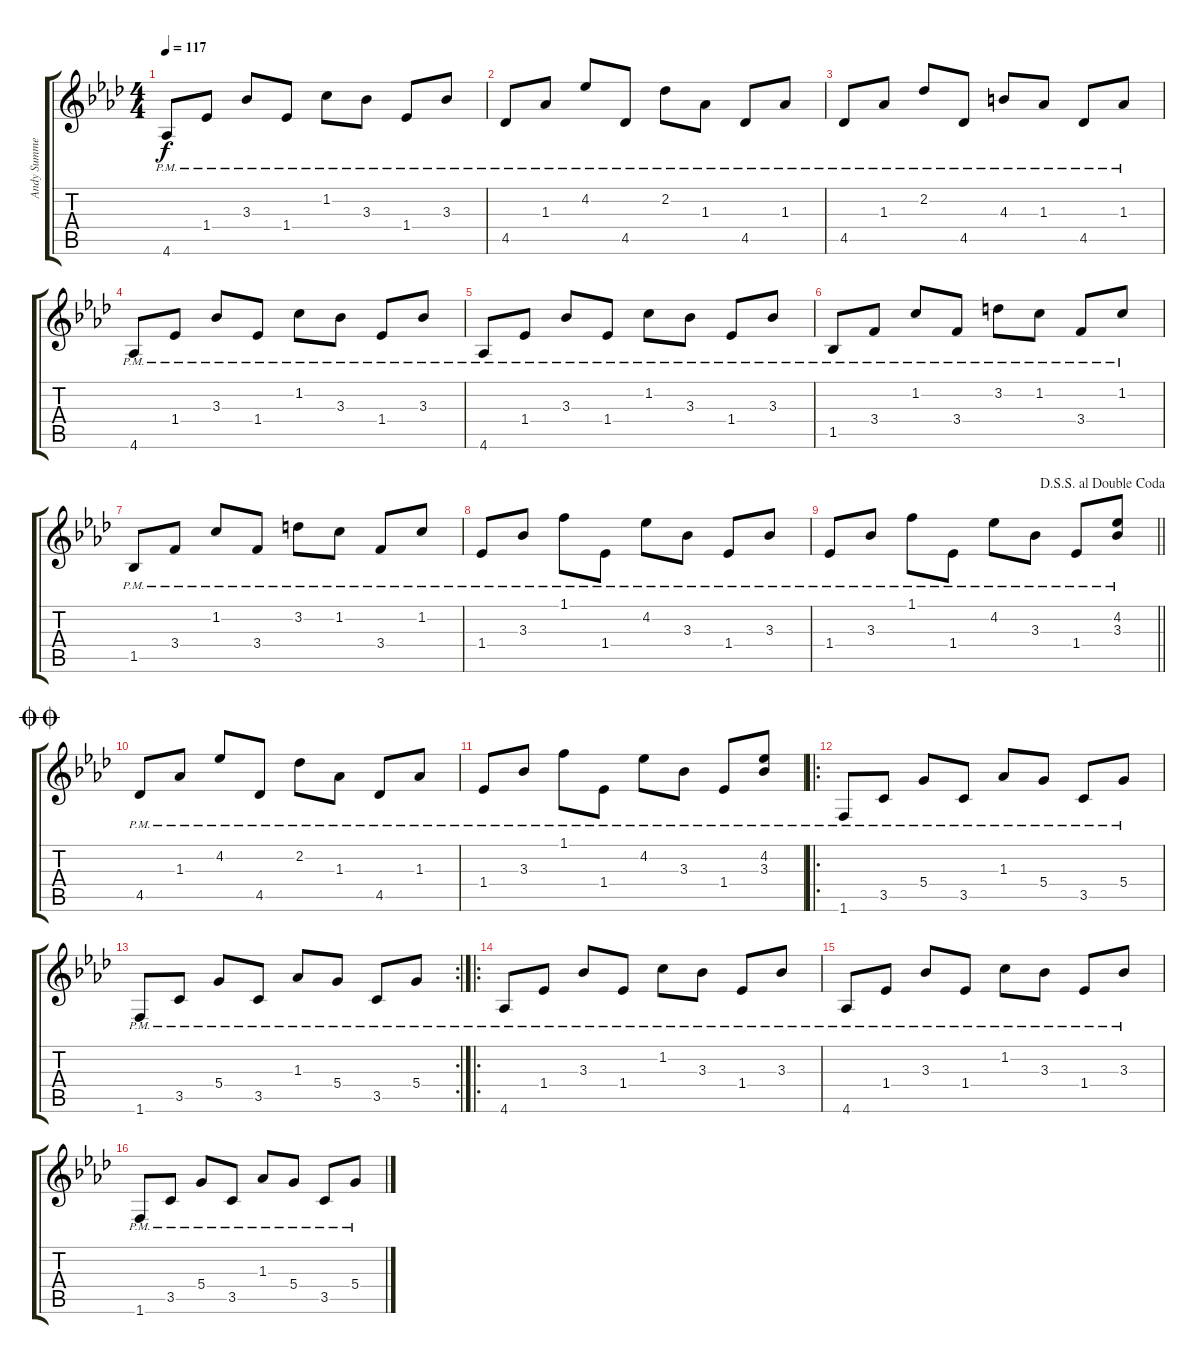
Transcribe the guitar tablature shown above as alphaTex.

\track ("Andy Summers - Capo on 1" "Andy Summe") {instrument electricguitarjazz}
\staff {score tabs}
\tuning (E4 B3 G3 D3 A2 E2) {hide}
\ts (4 4)
\tempo 117
\clef g2
\ks ab
4.6{pm}.8{dy f} 1.4{pm}.8 3.3{pm}.8 1.4{pm}.8 1.2{pm}.8 3.3{pm}.8 1.4{pm}.8 3.3{pm}.8 |
4.5{pm}.8 1.3{pm}.8 4.2{pm}.8 4.5{pm}.8 2.2{pm}.8 1.3{pm}.8 4.5{pm}.8 1.3{pm}.8 |
4.5{pm}.8 1.3{pm}.8 2.2{pm}.8 4.5{pm}.8 4.3{pm}.8 1.3{pm}.8 4.5{pm}.8 1.3{pm}.8 |
4.6{pm}.8 1.4{pm}.8 3.3{pm}.8 1.4{pm}.8 1.2{pm}.8 3.3{pm}.8 1.4{pm}.8 3.3{pm}.8 |
4.6{pm}.8 1.4{pm}.8 3.3{pm}.8 1.4{pm}.8 1.2{pm}.8 3.3{pm}.8 1.4{pm}.8 3.3{pm}.8 |
1.5{pm}.8 3.4{pm}.8 1.2{pm}.8 3.4{pm}.8 3.2{pm}.8 1.2{pm}.8 3.4{pm}.8 1.2{pm}.8 |
1.5{pm}.8 3.4{pm}.8 1.2{pm}.8 3.4{pm}.8 3.2{pm}.8 1.2{pm}.8 3.4{pm}.8 1.2{pm}.8 |
1.4{pm}.8 3.3{pm}.8 1.1{pm}.8 1.4{pm}.8 4.2{pm}.8 3.3{pm}.8 1.4{pm}.8 3.3{pm}.8 |
\jump dalsegnosegnoaldoublecoda
\barLineRight lightlight
1.4{pm}.8 3.3{pm}.8 1.1{pm}.8 1.4{pm}.8 4.2{pm}.8 3.3{pm}.8 1.4{pm}.8 (4.2{pm} 3.3{pm}).8 |
\jump doublecoda
4.5{pm}.8 1.3{pm}.8 4.2{pm}.8 4.5{pm}.8 2.2{pm}.8 1.3{pm}.8 4.5{pm}.8 1.3{pm}.8 |
1.4{pm}.8 3.3{pm}.8 1.1{pm}.8 1.4{pm}.8 4.2{pm}.8 3.3{pm}.8 1.4{pm}.8 (4.2{pm} 3.3{pm}).8 |
\ro
1.6{pm}.8 3.5{pm}.8 5.4{pm}.8 3.5{pm}.8 1.3{pm}.8 5.4{pm}.8 3.5{pm}.8 5.4{pm}.8 |
\rc 2
1.6{pm}.8 3.5{pm}.8 5.4{pm}.8 3.5{pm}.8 1.3{pm}.8 5.4{pm}.8 3.5{pm}.8 5.4{pm}.8 |
\ro
4.6{pm}.8 1.4{pm}.8 3.3{pm}.8 1.4{pm}.8 1.2{pm}.8 3.3{pm}.8 1.4{pm}.8 3.3{pm}.8 |
4.6{pm}.8 1.4{pm}.8 3.3{pm}.8 1.4{pm}.8 1.2{pm}.8 3.3{pm}.8 1.4{pm}.8 3.3{pm}.8 |
1.6{pm}.8 3.5{pm}.8 5.4{pm}.8 3.5{pm}.8 1.3{pm}.8 5.4{pm}.8 3.5{pm}.8 5.4{pm}.8
